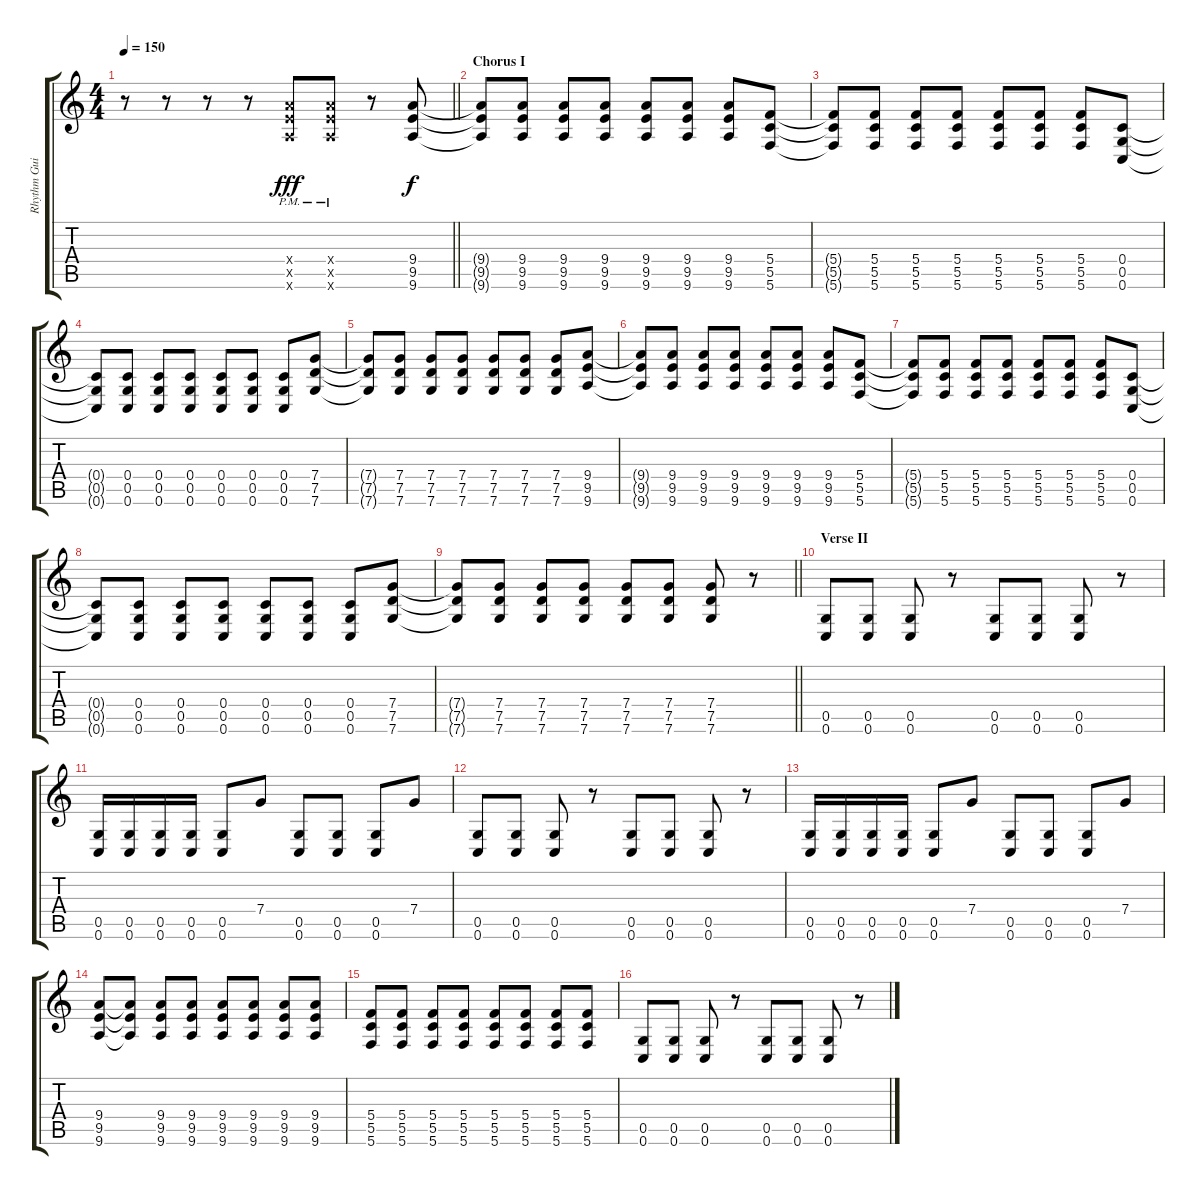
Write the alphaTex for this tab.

\track ("Rhythm Guitar" "Rhythm Gui") {instrument overdrivenguitar}
\staff {score tabs}
\tuning (D4 A3 F3 C3 G2 C2) {hide}
\ts (4 4)
\tempo 150
\clef g2
\barLineRight lightlight
\ks c
r.8{dy mf} r.8 r.8 r.8 (9.4{x} 9.5{x} 9.6{pm x}).8{dy fff} (9.4{x} 9.5{x} 9.6{pm x}).8 r.8 (9.4 9.5 9.6).8{dy f} |
\section ("" "Chorus I")
(9.4{t} 9.5{t} 9.6{t}).8 (9.4 9.5 9.6).8 (9.4 9.5 9.6).8 (9.4 9.5 9.6).8 (9.4 9.5 9.6).8 (9.4 9.5 9.6).8 (9.4 9.5 9.6).8 (5.4 5.5 5.6).8 |
(5.4{t} 5.5{t} 5.6{t}).8 (5.4 5.5 5.6).8 (5.4 5.5 5.6).8 (5.4 5.5 5.6).8 (5.4 5.5 5.6).8 (5.4 5.5 5.6).8 (5.4 5.5 5.6).8 (0.4 0.5 0.6).8 |
(0.4{t} 0.5{t} 0.6{t}).8 (0.4 0.5 0.6).8 (0.4 0.5 0.6).8 (0.4 0.5 0.6).8 (0.4 0.5 0.6).8 (0.4 0.5 0.6).8 (0.4 0.5 0.6).8 (7.4 7.5 7.6).8 |
(7.4{t} 7.5{t} 7.6{t}).8 (7.4 7.5 7.6).8 (7.4 7.5 7.6).8 (7.4 7.5 7.6).8 (7.4 7.5 7.6).8 (7.4 7.5 7.6).8 (7.4 7.5 7.6).8 (9.4 9.5 9.6).8 |
(9.4{t} 9.5{t} 9.6{t}).8 (9.4 9.5 9.6).8 (9.4 9.5 9.6).8 (9.4 9.5 9.6).8 (9.4 9.5 9.6).8 (9.4 9.5 9.6).8 (9.4 9.5 9.6).8 (5.4 5.5 5.6).8 |
(5.4{t} 5.5{t} 5.6{t}).8 (5.4 5.5 5.6).8 (5.4 5.5 5.6).8 (5.4 5.5 5.6).8 (5.4 5.5 5.6).8 (5.4 5.5 5.6).8 (5.4 5.5 5.6).8 (0.4 0.5 0.6).8 |
(0.4{t} 0.5{t} 0.6{t}).8 (0.4 0.5 0.6).8 (0.4 0.5 0.6).8 (0.4 0.5 0.6).8 (0.4 0.5 0.6).8 (0.4 0.5 0.6).8 (0.4 0.5 0.6).8 (7.4 7.5 7.6).8 |
\barLineRight lightlight
(7.4{t} 7.5{t} 7.6{t}).8 (7.4 7.5 7.6).8 (7.4 7.5 7.6).8 (7.4 7.5 7.6).8 (7.4 7.5 7.6).8 (7.4 7.5 7.6).8 (7.4 7.5 7.6).8 r.8 |
\section ("" "Verse II")
(0.5 0.6).8 (0.5 0.6).8 (0.5 0.6).8 r.8 (0.5 0.6).8 (0.5 0.6).8 (0.5 0.6).8 r.8 |
(0.5 0.6).16 (0.5 0.6).16 (0.5 0.6).16 (0.5 0.6).16 (0.5 0.6).8 7.4.8 (0.5 0.6).8 (0.5 0.6).8 (0.5 0.6).8 7.4.8 |
(0.5 0.6).8 (0.5 0.6).8 (0.5 0.6).8 r.8 (0.5 0.6).8 (0.5 0.6).8 (0.5 0.6).8 r.8 |
(0.5 0.6).16 (0.5 0.6).16 (0.5 0.6).16 (0.5 0.6).16 (0.5 0.6).8 7.4.8 (0.5 0.6).8 (0.5 0.6).8 (0.5 0.6).8 7.4.8 |
(9.4 9.5 9.6).8 (9.4{t} 9.5{t} 9.6{t}).8 (9.4 9.5 9.6).8 (9.4 9.5 9.6).8 (9.4 9.5 9.6).8 (9.4 9.5 9.6).8 (9.4 9.5 9.6).8 (9.4 9.5 9.6).8 |
(5.4 5.5 5.6).8 (5.4 5.5 5.6).8 (5.4 5.5 5.6).8 (5.4 5.5 5.6).8 (5.4 5.5 5.6).8 (5.4 5.5 5.6).8 (5.4 5.5 5.6).8 (5.4 5.5 5.6).8 |
(0.5 0.6).8 (0.5 0.6).8 (0.5 0.6).8 r.8 (0.5 0.6).8 (0.5 0.6).8 (0.5 0.6).8 r.8
